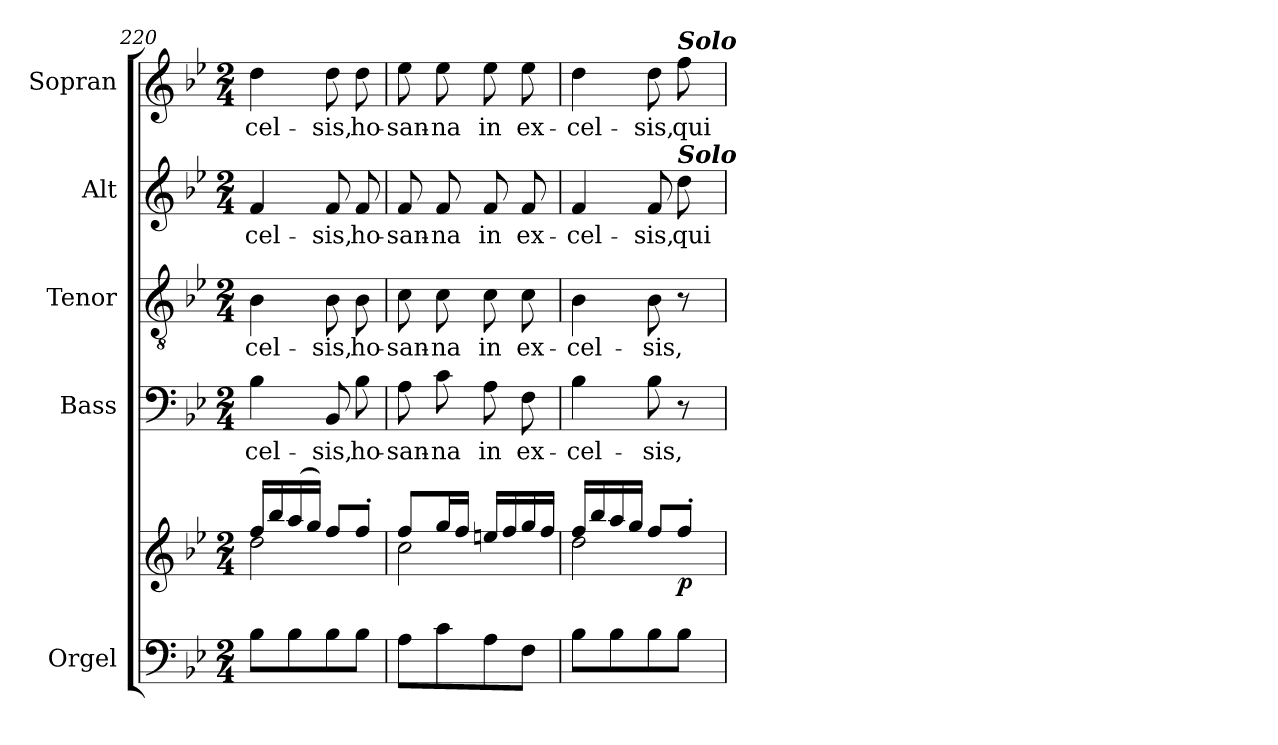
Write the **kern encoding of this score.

**kern	**kern	**dynam	**kern	**text	**kern	**text	**kern	**text	**kern	**text
*part5	*part5	*part5	*part4	*part4	*part3	*part3	*part2	*part2	*part1	*part1
*staff6	*staff5	*staff5/6	*staff4	*staff4	*staff3	*staff3	*staff2	*staff2	*staff1	*staff1
*I"Orgel	*	*	*I"Bass	*	*I"Tenor	*	*I"Alt	*	*I"Sopran	*
*I'Org.	*	*	*I'B.	*	*I'T.	*	*I'A.	*	*I'S.	*
*clefF4	*clefG2	*	*clefF4	*	*clefGv2	*	*clefG2	*	*clefG2	*
*k[b-e-]	*k[b-e-]	*	*k[b-e-]	*	*k[b-e-]	*	*k[b-e-]	*	*k[b-e-]	*
*B-:	*B-:	*	*B-:	*	*B-:	*	*B-:	*	*B-:	*
*M2/4	*M2/4	*	*M2/4	*	*M2/4	*	*M2/4	*	*M2/4	*
=220	=220	=220	=220	=220	=220	=220	=220	=220	=220	=220
*	*^	*	*	*	*	*	*	*	*	*
!	!	!	!	!	!LO:LY:b	!	!LO:LY:b	!	!LO:LY:b	!	!LO:LY:b
8B-\L	16ff/LL	2dd\	.	4B-\	-cel-	4B-\	-cel-	4f/	-cel-	4dd\	-cel-
.	16bb-/	.	.	.	.	.	.	.	.	.	.
8B-\	(>16aa/	.	.	.	.	.	.	.	.	.	.
.	16gg/JJ)	.	.	.	.	.	.	.	.	.	.
!	!	!	!	!	!LO:LY:b	!	!LO:LY:b	!	!LO:LY:b	!	!LO:LY:b
8B-\	8ff/L	.	.	8BB-/	-sis,	8B-\	-sis,	8f/	-sis,	8dd\	-sis,
!	!	!	!	!	!LO:LY:b	!	!LO:LY:b	!	!LO:LY:b	!	!LO:LY:b
8B-\J	8ff'</J	.	.	8B-\	ho-	8B-\	ho-	8f/	ho-	8dd\	ho-
=221	=221	=221	=221	=221	=221	=221	=221	=221	=221	=221	=221
!	!	!	!	!	!LO:LY:b	!	!LO:LY:b	!	!LO:LY:b	!	!LO:LY:b
8A\L	8ff/L	2cc\	.	8A\	-san-	8c\	-san-	8f/	-san-	8ee-\	-san-
!	!	!	!	!	!LO:LY:b	!	!LO:LY:b	!	!LO:LY:b	!	!LO:LY:b
8c\	16gg/L	.	.	8c\	-na	8c\	-na	8f/	-na	8ee-\	-na
.	16ff/JJ	.	.	.	.	.	.	.	.	.	.
!	!	!	!	!	!LO:LY:b	!	!LO:LY:b	!	!LO:LY:b	!	!LO:LY:b
8A\	16een/LL	.	.	8A\	in	8c\	in	8f/	in	8ee-\	in
.	16ff/	.	.	.	.	.	.	.	.	.	.
!	!	!	!	!	!LO:LY:b	!	!LO:LY:b	!	!LO:LY:b	!	!LO:LY:b
8F\J	16gg/	.	.	8F\	ex-	8c\	ex-	8f/	ex-	8ee-\	ex-
.	16ff/JJ	.	.	.	.	.	.	.	.	.	.
=222	=222	=222	=222	=222	=222	=222	=222	=222	=222	=222	=222
!	!	!	!	!	!LO:LY:b	!	!LO:LY:b	!	!LO:LY:b	!	!LO:LY:b
8B-\L	16ff/LL	2dd\	.	4B-\	-cel-	4B-\	-cel-	4f/	-cel-	4dd\	-cel-
.	16bb-/	.	.	.	.	.	.	.	.	.	.
8B-\	16aa/	.	.	.	.	.	.	.	.	.	.
.	16gg/JJ	.	.	.	.	.	.	.	.	.	.
!	!	!	!	!	!LO:LY:b	!	!LO:LY:b	!	!LO:LY:b	!	!LO:LY:b
8B-\	8ff/L	.	.	8B-\	-sis,	8B-\	-sis,	8f/	-sis,	8dd\	-sis,
!	!	!	!	!	!	!	!	!	!	!LO:TX:a:Bi:t=Solo	!
!	!	!	!	!	!	!	!	!LO:TX:a:Bi:t=Solo	!	!	!
!	!	!	!LO:DY:b	!	!	!	!	!	!LO:LY:b	!	!LO:LY:b
8B-\J	8ff'</J	.	p	8r	.	8r	.	8dd\	qui	8ff\	qui
*	*v	*v	*	*	*	*	*	*	*	*	*
=	=	=	=	=	=	=	=	=	=	=
*-	*-	*-	*-	*-	*-	*-	*-	*-	*-	*-
